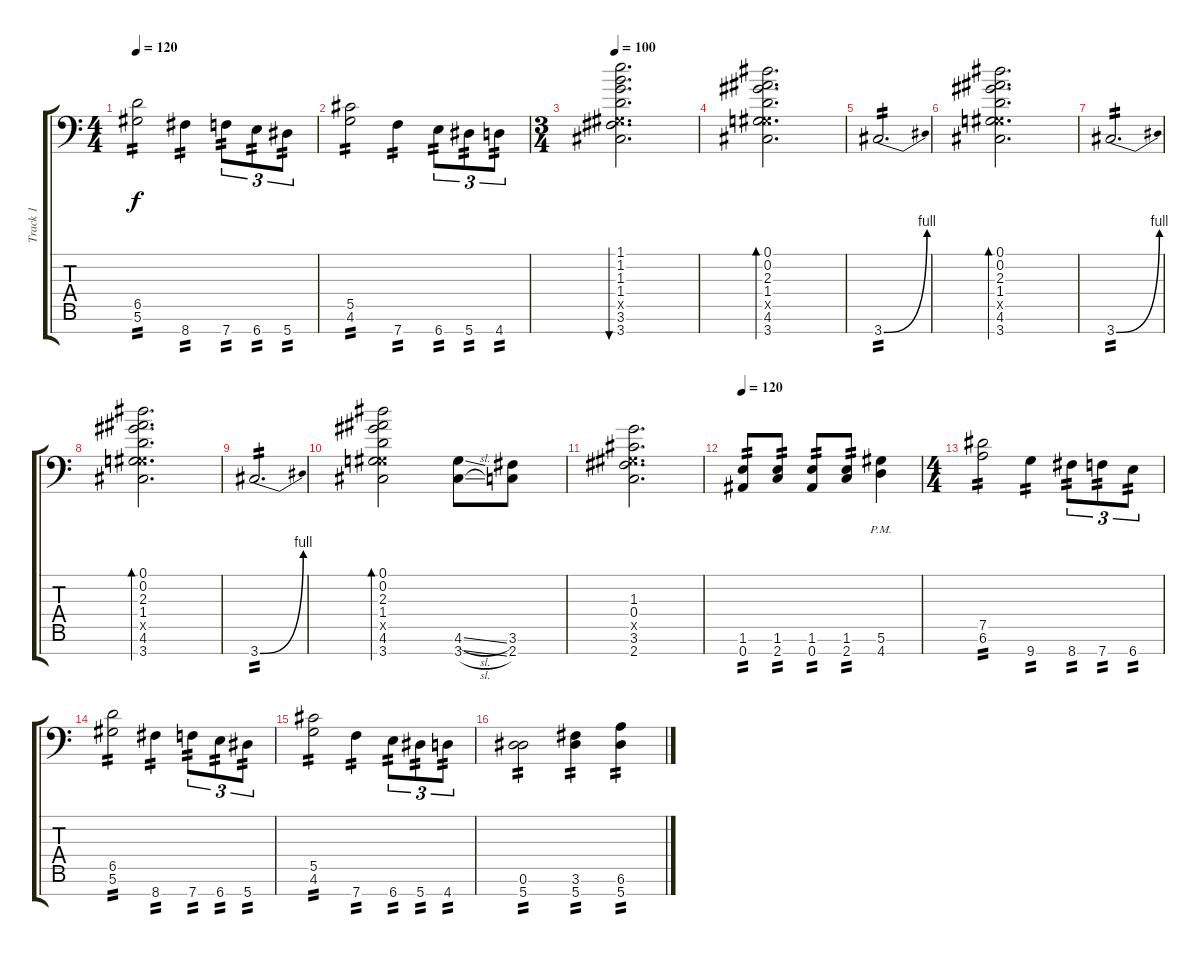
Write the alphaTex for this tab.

\track ("Track 1" "Track 1") {instrument overdrivenguitar}
\staff {score tabs}
\tuning (Eb4 Bb3 Gb3 Db3 Ab2 Eb2 Bb1) {hide}
\ts (4 4)
\tempo 120
\clef f4
\ks c
(6.5 5.6).2{tp 2 dy f} 8.7.4{tp 2} 7.7.8{tu (3 2) tp 2} 6.7.8{tu (3 2) tp 2} 5.7.8{tu (3 2) tp 2} |
(5.5 4.6).2{tp 2} 7.7.4{tp 2} 6.7.8{tu (3 2) tp 2} 5.7.8{tu (3 2) tp 2} 4.7.8{tu (3 2) tp 2} |
\ts (3 4)
\tempo 100
(1.1 1.2 1.3 1.4 0.5{x} 3.6 3.7).2{d bu 240} |
(0.1 0.2 2.3 1.4 0.5{x} 4.6 3.7).2{d bd 240} |
3.7{be (bend 0 0 60 4)}.2{d tp 2} |
(0.1 0.2 2.3 1.4 0.5{x} 4.6 3.7).2{d bd 240} |
3.7{be (bend 0 0 60 4)}.2{d tp 2} |
(0.1 0.2 2.3 1.4 0.5{x} 4.6 3.7).2{d bd 240} |
3.7{be (bend 0 0 60 4)}.2{d tp 2} |
(0.1 0.2 2.3 1.4 0.5{x} 4.6 3.7).2{bd 240} (4.6{sl} 3.7{sl}).8 (3.6 2.7).8 |
(1.3 0.4 0.5{x} 3.6 2.7).2{d} |
\tempo 120
(1.6 0.7).8{tp 2} (1.6 2.7).8{tp 2} (1.6 0.7).8{tp 2} (1.6 2.7).8{tp 2} (5.6{pm} 4.7).4 |
\ts (4 4)
(7.5 6.6).2{tp 2} 9.7.4{tp 2} 8.7.8{tu (3 2) tp 2} 7.7.8{tu (3 2) tp 2} 6.7.8{tu (3 2) tp 2} |
(6.5 5.6).2{tp 2} 8.7.4{tp 2} 7.7.8{tu (3 2) tp 2} 6.7.8{tu (3 2) tp 2} 5.7.8{tu (3 2) tp 2} |
(5.5 4.6).2{tp 2} 7.7.4{tp 2} 6.7.8{tu (3 2) tp 2} 5.7.8{tu (3 2) tp 2} 4.7.8{tu (3 2) tp 2} |
(0.6 5.7).2{tp 2} (3.6 5.7).4{tp 2} (6.6 5.7).4{tp 2}
